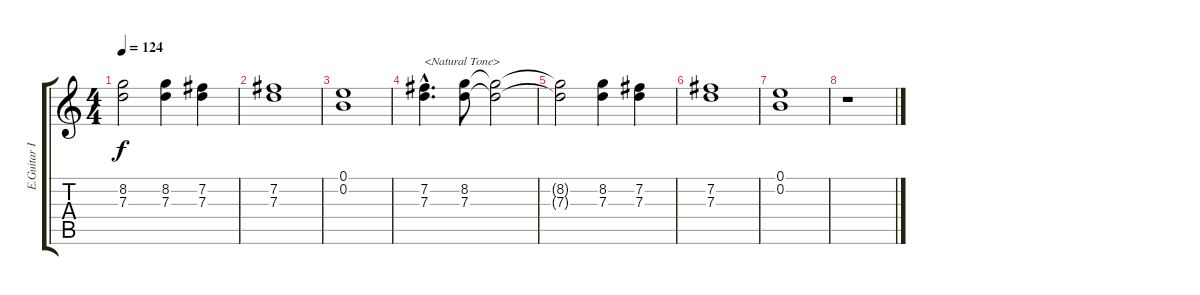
\track ("E.Guitar II" "E.Guitar I") {instrument electricguitarclean}
\staff {score tabs}
\tuning (E4 B3 G3 D3 A2 E2) {hide}
\ts (4 4)
\tempo 124
\clef g2
\ks c
(8.2{t} 7.3{t}).2{dy f} (8.2 7.3).4 (7.2 7.3).4 |
(7.2 7.3).1 |
(0.1 0.2).1 |
(7.2{hac} 7.3{hac}).4{d txt "<Natural Tone>" instrument electricguitarclean} (8.2 7.3).8 (8.2{t} 7.3{t}).2 |
(8.2{t} 7.3{t}).2 (8.2 7.3).4 (7.2 7.3).4 |
(7.2 7.3).1 |
(0.1 0.2).1 |
r.1
